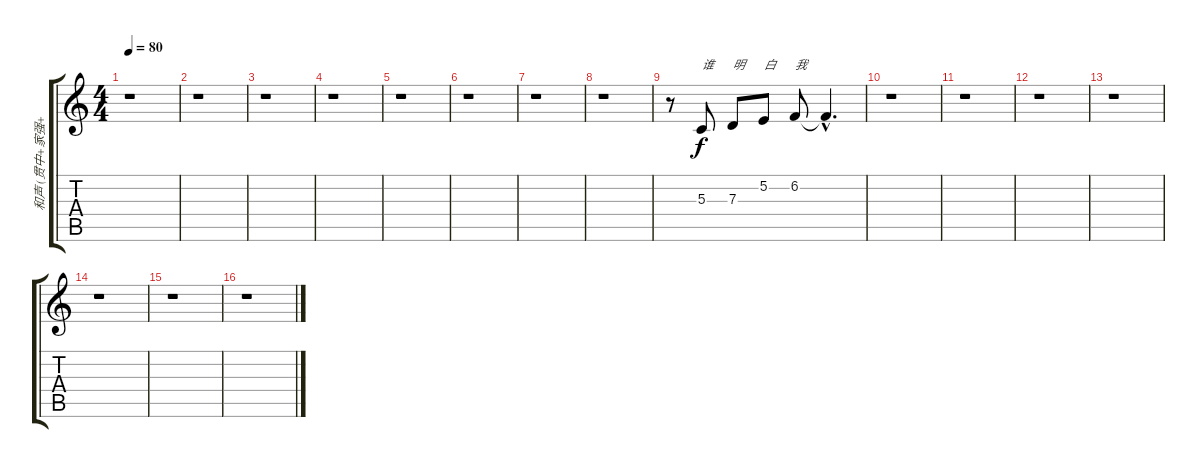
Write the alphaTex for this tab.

\track ("和声 (贯中+家强+世荣)" "和声 (贯中+家强+") {instrument synthvoice}
\staff {score tabs}
\tuning (E4 B3 G3 D3 A2 E2) {hide}
\ts (4 4)
\tempo 80
\clef g2
\ks c
r.1{dy f} |
r.1 |
r.1 |
r.1 |
r.1 |
r.1 |
r.1 |
r.1 |
r.8 5.3.8{txt "谁"} 7.3.8{txt "明"} 5.2.8{txt "白"} 6.2.8{txt "我"} 6.2{hac t}.4{d} |
r.1 |
r.1 |
r.1 |
r.1 |
r.1 |
r.1 |
r.1
